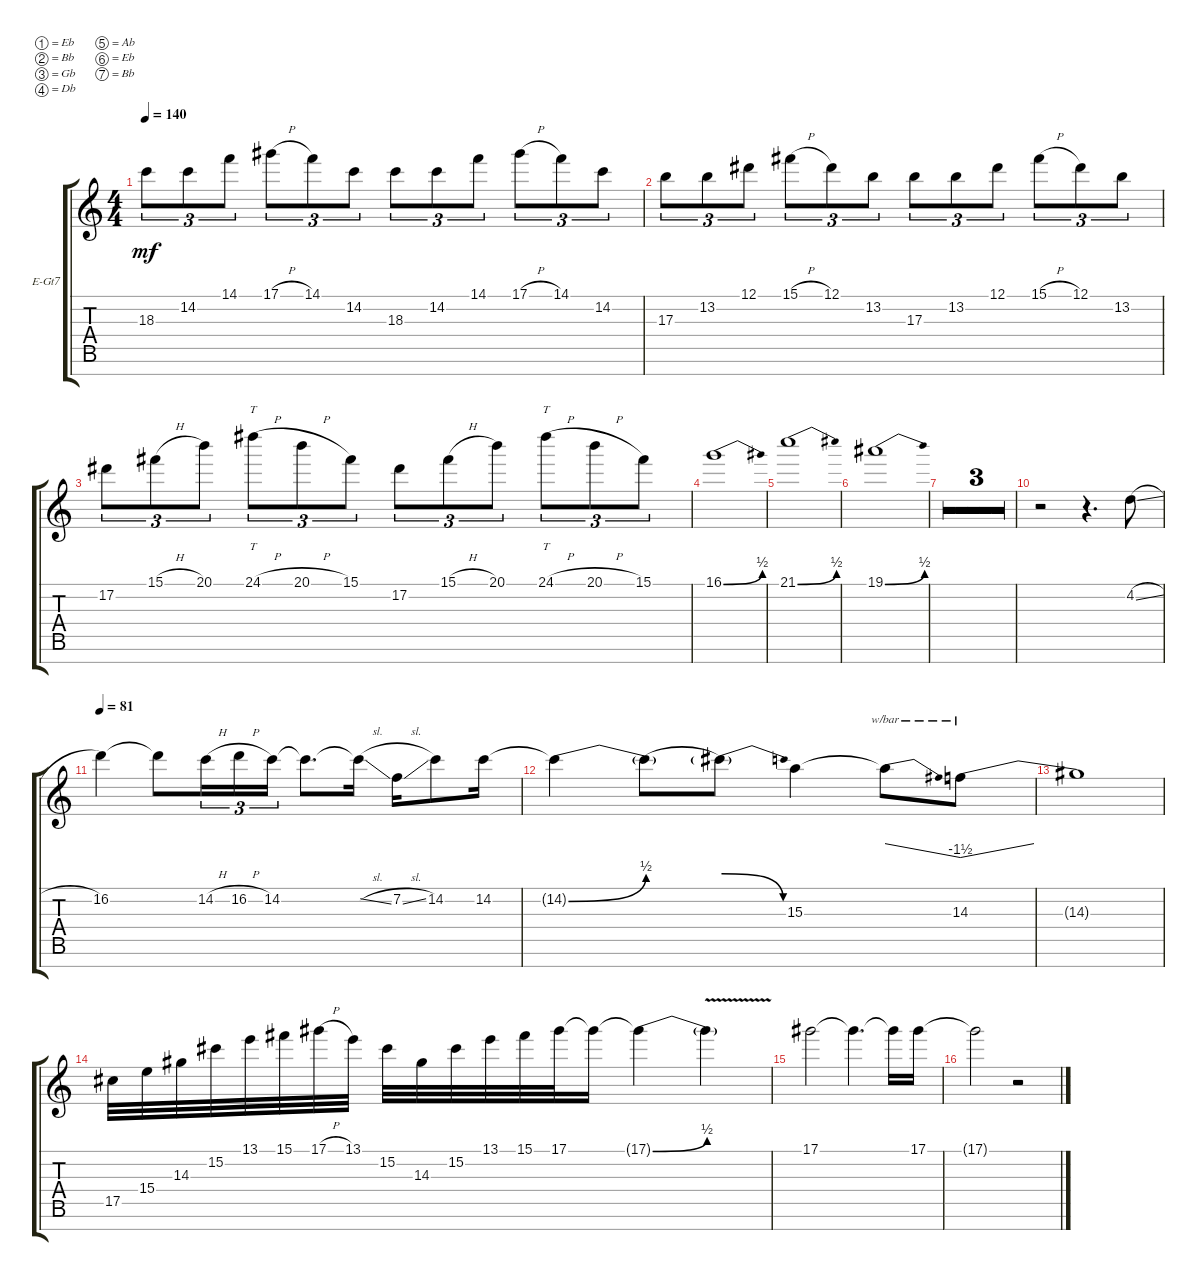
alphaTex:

\defaultSystemsLayout 4
\bracketExtendMode groupsimilarinstruments
\firstSystemTrackNameOrientation horizontal
\otherSystemsTrackNameOrientation horizontal
\track ("Electric Guitar" "E-Gt7") {multiBarRest instrument overdrivenguitar}
\staff {score tabs}
\tuning (Eb4 Bb3 Gb3 Db3 Ab2 Eb2 Bb1)
\ts (4 4)
\tempo 140
\clef g2
\ks c
18.3.8{tu (3 2) dy mf} 14.2.8{tu (3 2)} 14.1.8{tu (3 2)} 17.1{h}.8{tu (3 2)} 14.1.8{tu (3 2)} 14.2.8{tu (3 2)} 18.3.8{tu (3 2)} 14.2.8{tu (3 2)} 14.1.8{tu (3 2)} 17.1{h}.8{tu (3 2)} 14.1.8{tu (3 2)} 14.2.8{tu (3 2)} |
17.3.8{tu (3 2)} 13.2.8{tu (3 2)} 12.1.8{tu (3 2)} 15.1{h}.8{tu (3 2)} 12.1.8{tu (3 2)} 13.2.8{tu (3 2)} 17.3.8{tu (3 2)} 13.2.8{tu (3 2)} 12.1.8{tu (3 2)} 15.1{h}.8{tu (3 2)} 12.1.8{tu (3 2)} 13.2.8{tu (3 2)} |
17.2.8{tu (3 2)} 15.1{h}.8{tu (3 2)} 20.1.8{tu (3 2)} 24.1{h}.8{tt tu (3 2)} 20.1{h}.8{tu (3 2)} 15.1.8{tu (3 2)} 17.2.8{tu (3 2)} 15.1{h}.8{tu (3 2)} 20.1.8{tu (3 2)} 24.1{h}.8{tt tu (3 2)} 20.1{h}.8{tu (3 2)} 15.1.8{tu (3 2)} |
16.1{be (bend 0 0 12.6 2)}.1 |
21.1{be (bend 0 0 15 2)}.1 |
19.1{be (bend 0 0 12.6 2)}.1 |
|
|
|
r.2 r.4{d} 4.2{sl}.8 |
\tempo 81
16.2.4 16.2{t}.8{beam merge} 14.2{h}.16{tu (3 2)} 16.2{h}.16{tu (3 2)} 14.2.16{tu (3 2)} 14.2{t}.8{d} 14.2{sl t}.16 7.2{sl}.16 14.2.8 14.2.16 |
14.2{be (bend 0 0 14.399999999999999 2) t}.4 14.2{be (hold 0 0 60 0) t}.8 14.2{be (release 0 2 15 0) t}.8 15.3.4 15.3{t}.8{tbe (dive default 0 0 59.4 -6)} 14.3.8{tbe (dive default 0 -6 60 0)} |
14.3{t}.1 |
17.5.32 15.4.32 14.3.32 15.2.32 13.1.32 15.1.32 17.1{h}.32 13.1.32 15.2.32 14.3.32 15.2.32 13.1.32 15.1.32 17.1.32 17.1{t}.16 17.1{be (bend 0 0 58.8 2) t}.4 17.1{be (hold 0 0 60 0) v t}.4 |
17.1.2 17.1{t}.4{d} 17.1{t}.16 17.1.16 |
17.1{t}.2 r.2
